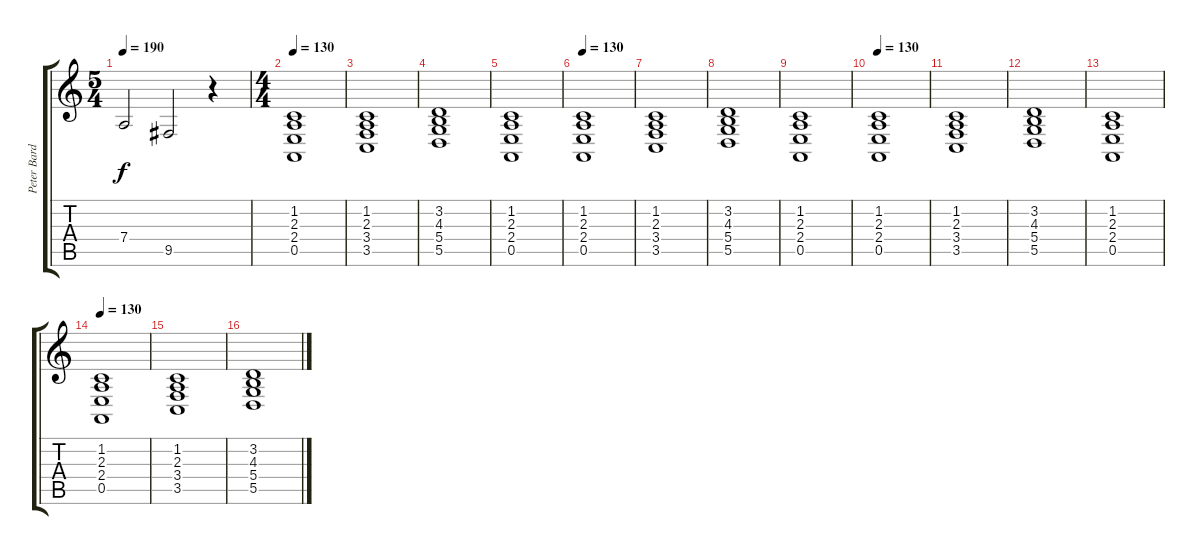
\track ("Peter Bardens" "Peter Bard") {instrument drawbarorgan}
\staff {score tabs}
\tuning (E4 B3 G3 D3 A2 E2) {hide}
\ts (5 4)
\tempo 190
\clef g2
\ks c
7.4{t}.2{dy f} 9.5.2 r.4 |
\ts (4 4)
\tempo 130
(1.2 2.3 2.4 0.5).1{volume 4 balance 3 instrument stringensemble1} |
(1.2 2.3 3.4 3.5).1 |
(3.2 4.3 5.4 5.5).1 |
(1.2 2.3 2.4 0.5).1 |
\tempo 130
(1.2 2.3 2.4 0.5).1{volume 4 balance 3 instrument stringensemble1} |
(1.2 2.3 3.4 3.5).1 |
(3.2 4.3 5.4 5.5).1 |
(1.2 2.3 2.4 0.5).1 |
\tempo 130
(1.2 2.3 2.4 0.5).1{volume 4 balance 3 instrument stringensemble1} |
(1.2 2.3 3.4 3.5).1 |
(3.2 4.3 5.4 5.5).1 |
(1.2 2.3 2.4 0.5).1 |
\tempo 130
(1.2 2.3 2.4 0.5).1{volume 4 balance 3 instrument stringensemble1} |
(1.2 2.3 3.4 3.5).1 |
(3.2 4.3 5.4 5.5).1
